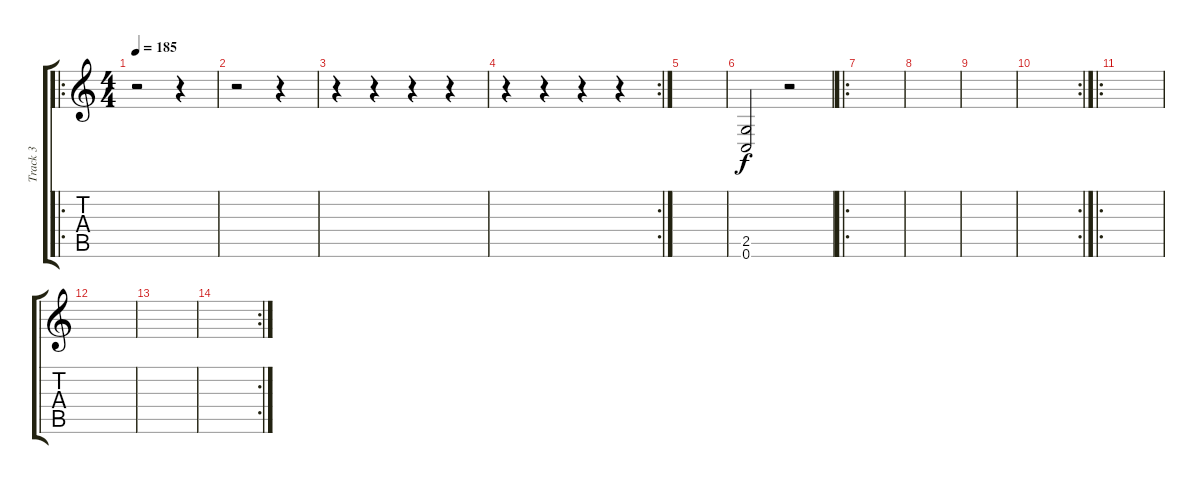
\track ("Track 3" "Track 3") {instrument distortionguitar}
\staff {score tabs}
\tuning (C4 G3 Eb3 Bb2 F2 C2) {hide}
\ro
\ts (4 4)
\tempo 185
\clef g2
\ks c
r.2{dy f} r.4 |
r.2 r.4 |
r.4 r.4 r.4 r.4 |
\rc 2
r.4 r.4 r.4 r.4 |
|
(2.5 0.6).2 r.2 |
\ro
|
|
|
\rc 2
|
\ro
|
|
|
\rc 2
